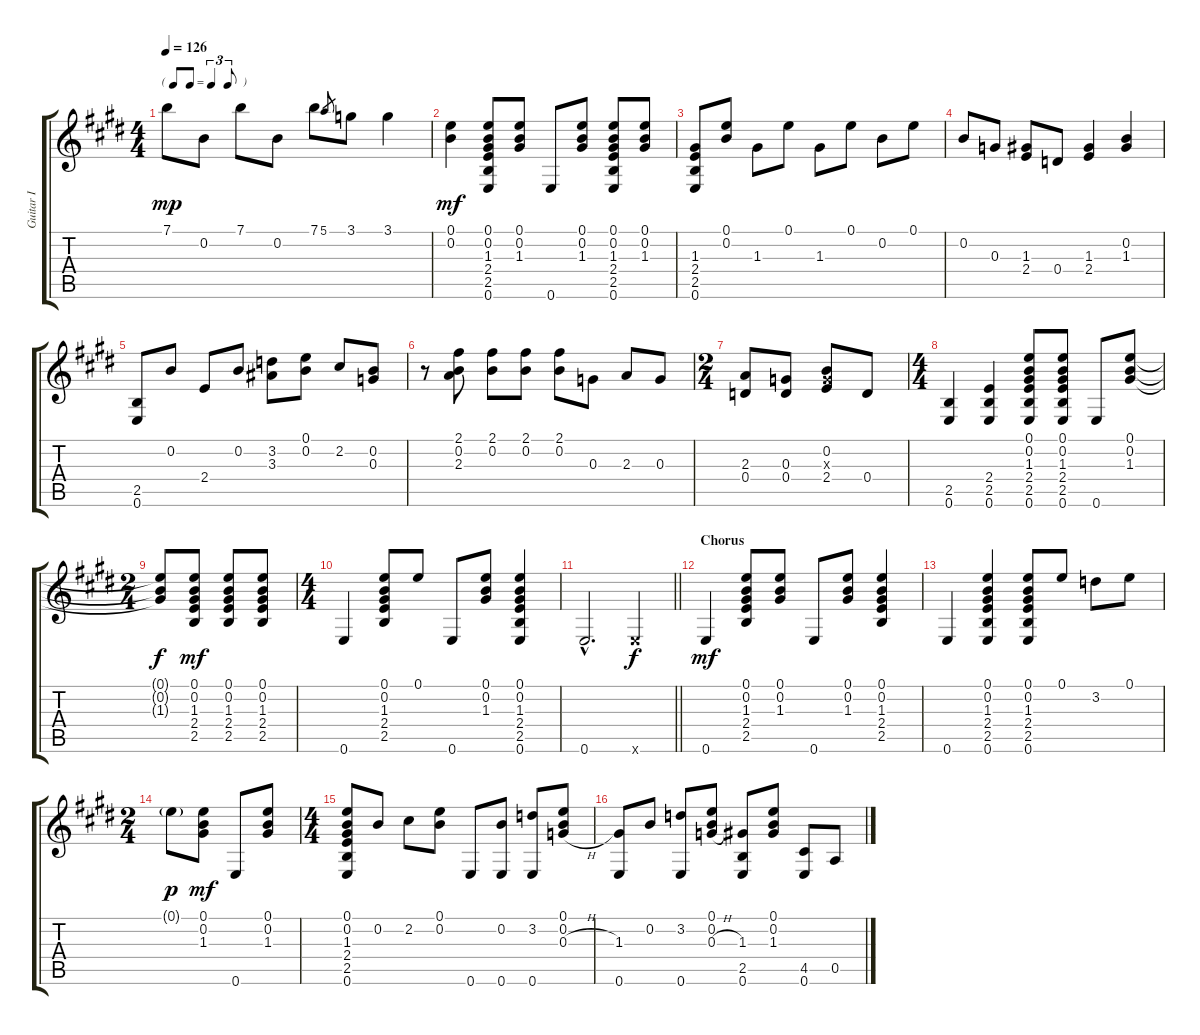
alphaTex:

\track ("Guitar I" "Guitar I") {instrument acousticguitarnylon}
\staff {score tabs}
\tuning (E4 B3 G3 D3 A2 E2) {hide}
\ts (4 4)
\tf triplet8th
\tempo 126
\clef g2
\ks e
7.1.8{dy mp instrument acousticguitarnylon} 0.2.8 7.1.8 0.2.8 7.1.8 5.1.8{gr} 3.1.8 3.1.4 |
(0.1 0.2).4{dy mf} (0.1 0.2 1.3 2.4 2.5 0.6).8 (0.1 0.2 1.3).8 0.6.8 (0.1 0.2 1.3).8 (0.1 0.2 1.3 2.4 2.5 0.6).8 (0.1 0.2 1.3).8 |
(1.3 2.4 2.5 0.6).8 (0.1 0.2).8 1.3.8 0.1.8 1.3.8 0.1.8 0.2.8 0.1.8 |
0.2.8 0.3.8 (1.3 2.4).8 0.4.8 (1.3 2.4).4 (0.2 1.3).4 |
(2.5 0.6).8 0.2.8 2.4.8 0.2.8 (3.2 3.3).8 (0.1 0.2).8 2.2.8 (0.2 0.3).8 |
r.8 (2.1 0.2 2.3).8 (2.1 0.2).8 (2.1 0.2).8 (2.1 0.2).8 0.3.8 2.3.8 0.3.8 |
\ts (2 4)
(2.3 0.4).8 (0.3 0.4).8 (0.2 0.3{x} 2.4).8 0.4.8 |
\ts (4 4)
(2.5 0.6).4 (2.4 2.5 0.6).4 (0.1 0.2 1.3 2.4 2.5 0.6).8 (0.1 0.2 1.3 2.4 2.5 0.6).8 0.6.8 (0.1 0.2 1.3).8 |
\ts (2 4)
(0.1{t} 0.2{t} 1.3{t}).8{dy f} (0.1 0.2 1.3 2.4 2.5).8{dy mf} (0.1 0.2 1.3 2.4 2.5).8 (0.1 0.2 1.3 2.4 2.5).8 |
\ts (4 4)
0.6.4 (0.1 0.2 1.3 2.4 2.5).8 0.1.8 0.6.8 (0.1 0.2 1.3).8 (0.1 0.2 1.3 2.4 2.5 0.6).4 |
\barLineRight lightlight
0.6{hac}.2{d} 0.6{x}.4{dy f} |
\section ("" "Chorus")
0.6.4{dy mf} (0.1 0.2 1.3 2.4 2.5).8 (0.1 0.2 1.3).8 0.6.8 (0.1 0.2 1.3).8 (0.1 0.2 1.3 2.4 2.5).4 |
0.6.4 (0.1 0.2 1.3 2.4 2.5 0.6).4 (0.1 0.2 1.3 2.4 2.5 0.6).8 0.1.8 3.2.8 0.1.8 |
\ts (2 4)
0.1{g}.8{dy p} (0.1 0.2 1.3).8{dy mf} 0.6.8 (0.1 0.2 1.3).8 |
\ts (4 4)
(0.1 0.2 1.3 2.4 2.5 0.6).8 0.2.8 2.2.8 (0.1 0.2).8 0.6.8 (0.2 0.6).8 (3.2 0.6).8 (0.1 0.2 0.3{h}).8 |
(1.3 0.6).8 0.2.8 (3.2 0.6).8 (0.1 0.2 0.3{h}).8 (1.3 2.5 0.6).8 (0.1 0.2 1.3).8 (4.5 0.6).8 0.5.8
